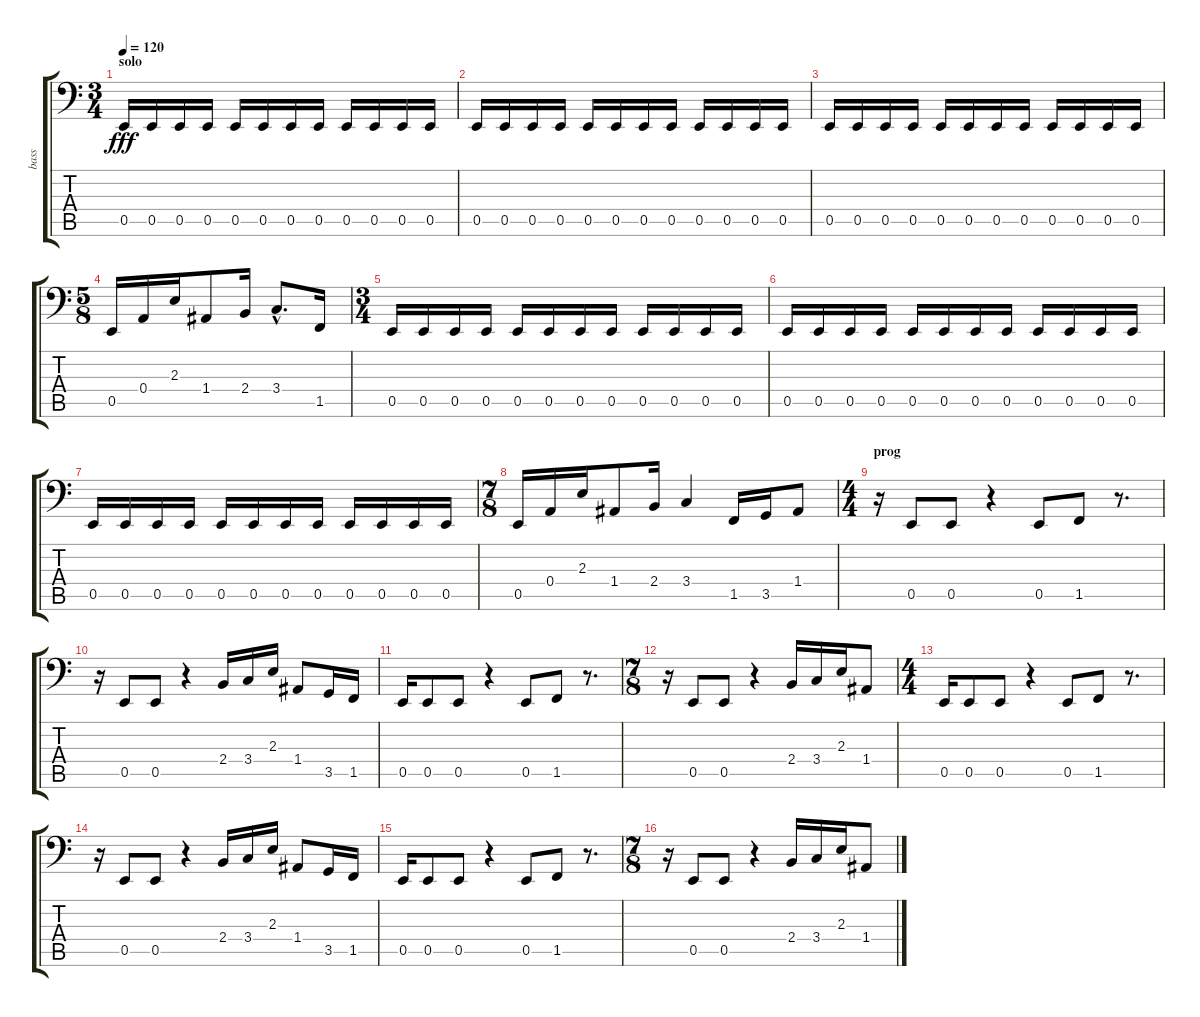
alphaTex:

\track ("bass" "bass") {instrument electricbassfinger}
\staff {score tabs}
\tuning (C3 G2 D2 A1 E1 B0) {hide}
\ts (3 4)
\section ("" "solo")
\tempo 120
\clef f4
\ks c
0.5.16{dy fff} 0.5.16 0.5.16 0.5.16 0.5.16 0.5.16 0.5.16 0.5.16 0.5.16 0.5.16 0.5.16 0.5.16 |
0.5.16 0.5.16 0.5.16 0.5.16 0.5.16 0.5.16 0.5.16 0.5.16 0.5.16 0.5.16 0.5.16 0.5.16 |
0.5.16 0.5.16 0.5.16 0.5.16 0.5.16 0.5.16 0.5.16 0.5.16 0.5.16 0.5.16 0.5.16 0.5.16 |
\ts (5 8)
0.5.16 0.4.16 2.3.16 1.4.8 2.4.16 3.4{hac}.8{d} 1.5.16 |
\ts (3 4)
0.5.16 0.5.16 0.5.16 0.5.16 0.5.16 0.5.16 0.5.16 0.5.16 0.5.16 0.5.16 0.5.16 0.5.16 |
0.5.16 0.5.16 0.5.16 0.5.16 0.5.16 0.5.16 0.5.16 0.5.16 0.5.16 0.5.16 0.5.16 0.5.16 |
0.5.16 0.5.16 0.5.16 0.5.16 0.5.16 0.5.16 0.5.16 0.5.16 0.5.16 0.5.16 0.5.16 0.5.16 |
\ts (7 8)
0.5.16 0.4.16 2.3.16 1.4.8 2.4.16 3.4.4 1.5.16 3.5.16 1.4.8 |
\ts (4 4)
\section ("" "prog")
r.16 0.5.8 0.5.8 r.4 0.5.8 1.5.8 r.8{d} |
r.16 0.5.8 0.5.8 r.4 2.4.16 3.4.16 2.3.16 1.4.8 3.5.16 1.5.16 |
0.5.16 0.5.8 0.5.8 r.4 0.5.8 1.5.8 r.8{d} |
\ts (7 8)
r.16 0.5.8 0.5.8 r.4 2.4.16 3.4.16 2.3.16 1.4.8 |
\ts (4 4)
0.5.16 0.5.8 0.5.8 r.4 0.5.8 1.5.8 r.8{d} |
r.16 0.5.8 0.5.8 r.4 2.4.16 3.4.16 2.3.16 1.4.8 3.5.16 1.5.16 |
0.5.16 0.5.8 0.5.8 r.4 0.5.8 1.5.8 r.8{d} |
\ts (7 8)
r.16 0.5.8 0.5.8 r.4 2.4.16 3.4.16 2.3.16 1.4.8
